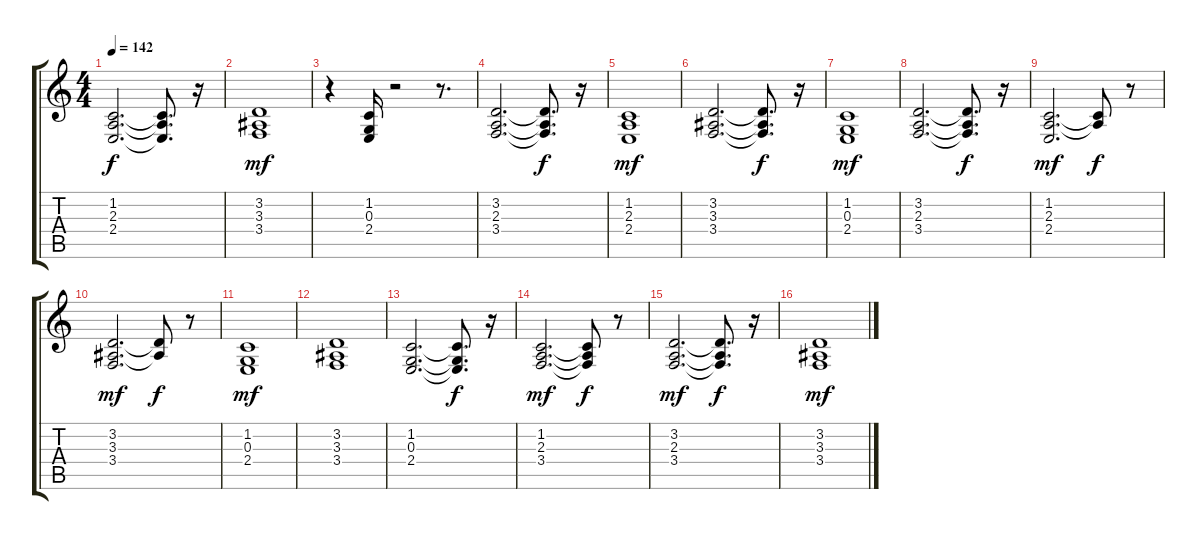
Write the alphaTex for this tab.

\track "" {instrument stringensemble2}
\staff {score tabs}
\tuning (E4 B3 G3 D3 A2 E2) {hide}
\ts (4 4)
\tempo 142
\clef g2
\ks c
(1.2{t} 2.3{t} 2.4{t}).2{d dy f} (1.2{t} 2.3{t} 2.4{t}).8{d} r.16 |
(3.2 3.3 3.4).1{dy mf} |
r.4 (1.2 0.3 2.4).16 r.2 r.8{d} |
(3.2 2.3 3.4).2{d} (3.2{t} 2.3{t} 3.4{t}).8{d dy f} r.16 |
(1.2 2.3 2.4).1{dy mf} |
(3.2 3.3 3.4).2{d} (3.2{t} 3.3{t} 3.4{t}).8{d dy f} r.16 |
(1.2 0.3 2.4).1{dy mf} |
(3.2 2.3 3.4).2{d} (3.2{t} 2.3{t} 3.4{t}).8{d dy f} r.16 |
(1.2 2.3 2.4).2{d dy mf} (1.2{t} 2.3{t}).8{dy f} r.8 |
(3.2 3.3 3.4).2{d dy mf} (3.2{t} 3.3{t}).8{dy f} r.8 |
(1.2 0.3 2.4).1{dy mf} |
(3.2 3.3 3.4).1 |
(1.2 0.3 2.4).2{d} (1.2{t} 0.3{t} 2.4{t}).8{d dy f} r.16 |
(1.2 2.3 3.4).2{d dy mf} (1.2{t} 2.3{t} 3.4{t}).8{dy f} r.8 |
(3.2 2.3 3.4).2{d dy mf} (3.2{t} 2.3{t} 3.4{t}).8{d dy f} r.16 |
(3.2 3.3 3.4).1{dy mf}
